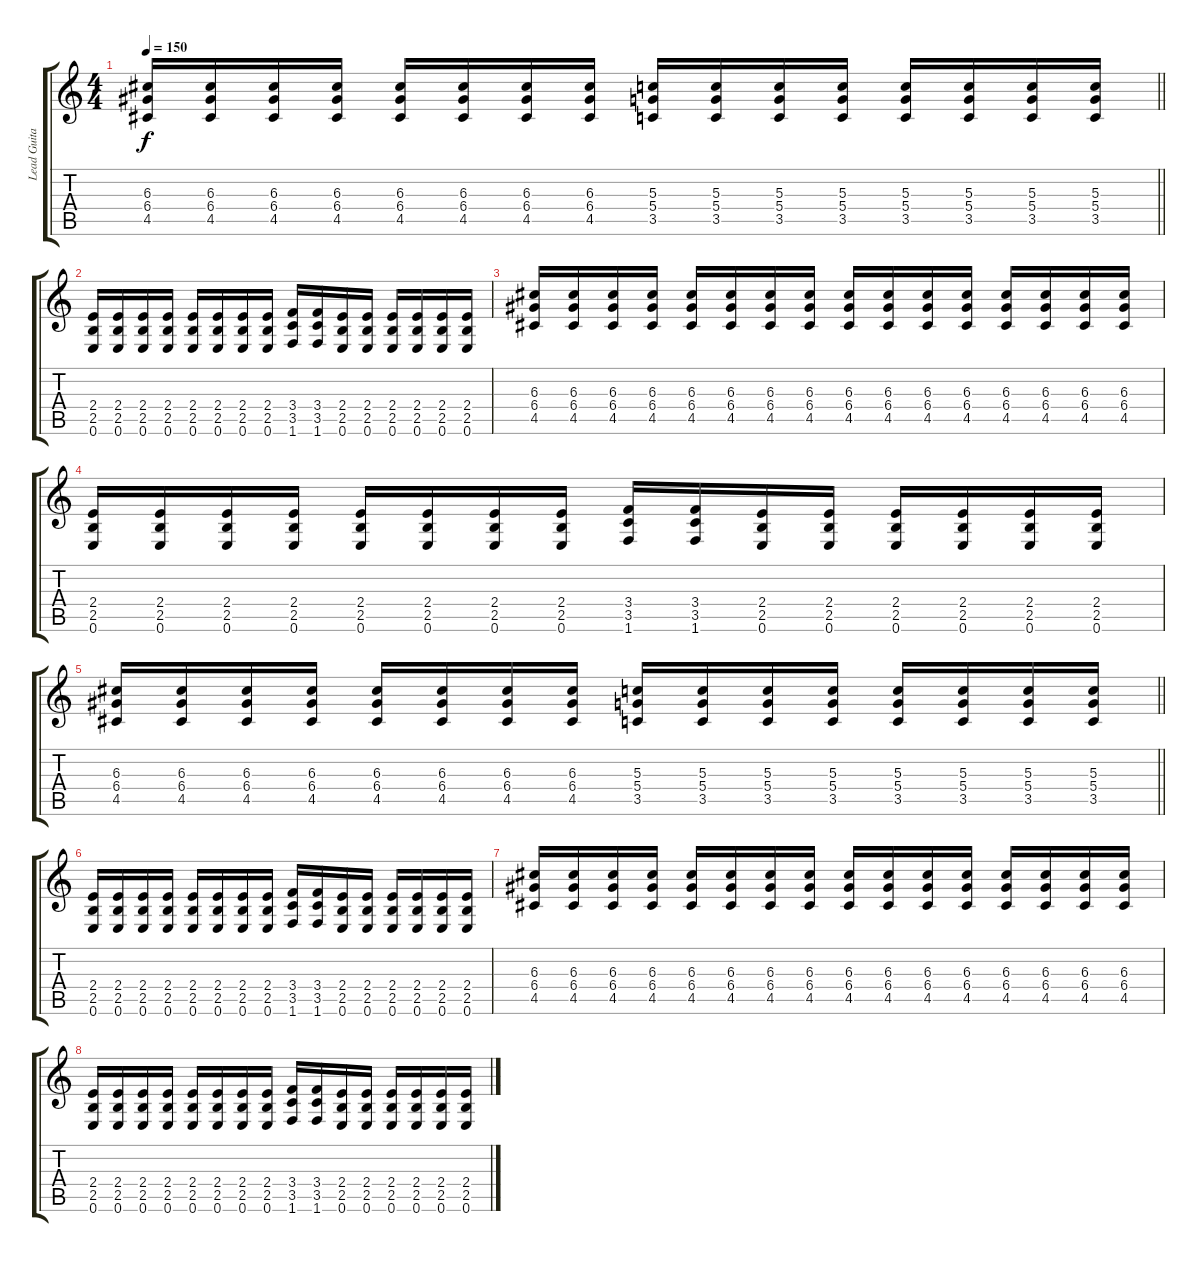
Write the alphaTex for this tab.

\track ("Lead Guitar" "Lead Guita") {instrument distortionguitar}
\staff {score tabs}
\tuning (E4 B3 G3 D3 A2 E2) {hide}
\ts (4 4)
\tempo 150
\clef g2
\barLineRight lightlight
\ks c
(6.3 6.4 4.5).16{dy f} (6.3 6.4 4.5).16 (6.3 6.4 4.5).16 (6.3 6.4 4.5).16 (6.3 6.4 4.5).16 (6.3 6.4 4.5).16 (6.3 6.4 4.5).16 (6.3 6.4 4.5).16 (5.3 5.4 3.5).16 (5.3 5.4 3.5).16 (5.3 5.4 3.5).16 (5.3 5.4 3.5).16 (5.3 5.4 3.5).16 (5.3 5.4 3.5).16 (5.3 5.4 3.5).16 (5.3 5.4 3.5).16 |
(2.4 2.5 0.6).16 (2.4 2.5 0.6).16 (2.4 2.5 0.6).16 (2.4 2.5 0.6).16 (2.4 2.5 0.6).16 (2.4 2.5 0.6).16 (2.4 2.5 0.6).16 (2.4 2.5 0.6).16 (3.4 3.5 1.6).16 (3.4 3.5 1.6).16 (2.4 2.5 0.6).16 (2.4 2.5 0.6).16 (2.4 2.5 0.6).16 (2.4 2.5 0.6).16 (2.4 2.5 0.6).16 (2.4 2.5 0.6).16 |
(6.3 6.4 4.5).16 (6.3 6.4 4.5).16 (6.3 6.4 4.5).16 (6.3 6.4 4.5).16 (6.3 6.4 4.5).16 (6.3 6.4 4.5).16 (6.3 6.4 4.5).16 (6.3 6.4 4.5).16 (6.3 6.4 4.5).16 (6.3 6.4 4.5).16 (6.3 6.4 4.5).16 (6.3 6.4 4.5).16 (6.3 6.4 4.5).16 (6.3 6.4 4.5).16 (6.3 6.4 4.5).16 (6.3 6.4 4.5).16 |
(2.4 2.5 0.6).16 (2.4 2.5 0.6).16 (2.4 2.5 0.6).16 (2.4 2.5 0.6).16 (2.4 2.5 0.6).16 (2.4 2.5 0.6).16 (2.4 2.5 0.6).16 (2.4 2.5 0.6).16 (3.4 3.5 1.6).16 (3.4 3.5 1.6).16 (2.4 2.5 0.6).16 (2.4 2.5 0.6).16 (2.4 2.5 0.6).16 (2.4 2.5 0.6).16 (2.4 2.5 0.6).16 (2.4 2.5 0.6).16 |
\barLineRight lightlight
(6.3 6.4 4.5).16 (6.3 6.4 4.5).16 (6.3 6.4 4.5).16 (6.3 6.4 4.5).16 (6.3 6.4 4.5).16 (6.3 6.4 4.5).16 (6.3 6.4 4.5).16 (6.3 6.4 4.5).16 (5.3 5.4 3.5).16 (5.3 5.4 3.5).16 (5.3 5.4 3.5).16 (5.3 5.4 3.5).16 (5.3 5.4 3.5).16 (5.3 5.4 3.5).16 (5.3 5.4 3.5).16 (5.3 5.4 3.5).16 |
(2.4 2.5 0.6).16 (2.4 2.5 0.6).16 (2.4 2.5 0.6).16 (2.4 2.5 0.6).16 (2.4 2.5 0.6).16 (2.4 2.5 0.6).16 (2.4 2.5 0.6).16 (2.4 2.5 0.6).16 (3.4 3.5 1.6).16 (3.4 3.5 1.6).16 (2.4 2.5 0.6).16 (2.4 2.5 0.6).16 (2.4 2.5 0.6).16 (2.4 2.5 0.6).16 (2.4 2.5 0.6).16 (2.4 2.5 0.6).16 |
(6.3 6.4 4.5).16 (6.3 6.4 4.5).16 (6.3 6.4 4.5).16 (6.3 6.4 4.5).16 (6.3 6.4 4.5).16 (6.3 6.4 4.5).16 (6.3 6.4 4.5).16 (6.3 6.4 4.5).16 (6.3 6.4 4.5).16 (6.3 6.4 4.5).16 (6.3 6.4 4.5).16 (6.3 6.4 4.5).16 (6.3 6.4 4.5).16 (6.3 6.4 4.5).16 (6.3 6.4 4.5).16 (6.3 6.4 4.5).16 |
(2.4 2.5 0.6).16 (2.4 2.5 0.6).16 (2.4 2.5 0.6).16 (2.4 2.5 0.6).16 (2.4 2.5 0.6).16 (2.4 2.5 0.6).16 (2.4 2.5 0.6).16 (2.4 2.5 0.6).16 (3.4 3.5 1.6).16 (3.4 3.5 1.6).16 (2.4 2.5 0.6).16 (2.4 2.5 0.6).16 (2.4 2.5 0.6).16 (2.4 2.5 0.6).16 (2.4 2.5 0.6).16 (2.4 2.5 0.6).16
